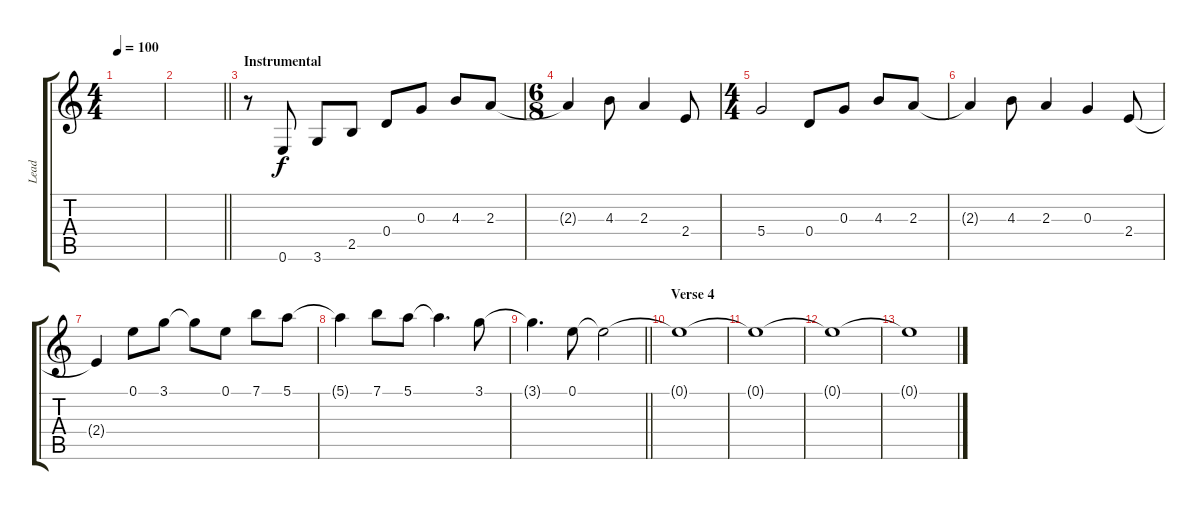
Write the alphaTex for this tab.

\track ("Lead" "Lead") {instrument distortionguitar}
\staff {score tabs}
\tuning (E4 B3 G3 D3 A2 E2) {hide}
\ts (4 4)
\tempo 100
\clef g2
\ks c
|
\barLineRight lightlight
|
\section ("" "Instrumental")
r.8 0.6.8 3.6.8 2.5.8 0.4.8 0.3.8 4.3.8 2.3.8 |
\ts (6 8)
2.3{t}.4 4.3.8 2.3.4 2.4.8 |
\ts (4 4)
5.4.2 0.4.8 0.3.8 4.3.8 2.3.8 |
2.3{t}.4 4.3.8 2.3.4 0.3.4 2.4.8 |
2.4{t}.4 0.1.8 3.1.8 3.1{t}.8 0.1.8 7.1.8 5.1.8 |
5.1{t}.4 7.1.8 5.1.8 5.1{t}.4{d} 3.1.8 |
\barLineRight lightlight
3.1{t}.4{d} 0.1.8 0.1{t}.2 |
\section ("" "Verse 4")
0.1{t}.1 |
0.1{t}.1 |
0.1{t}.1 |
0.1{t}.1
